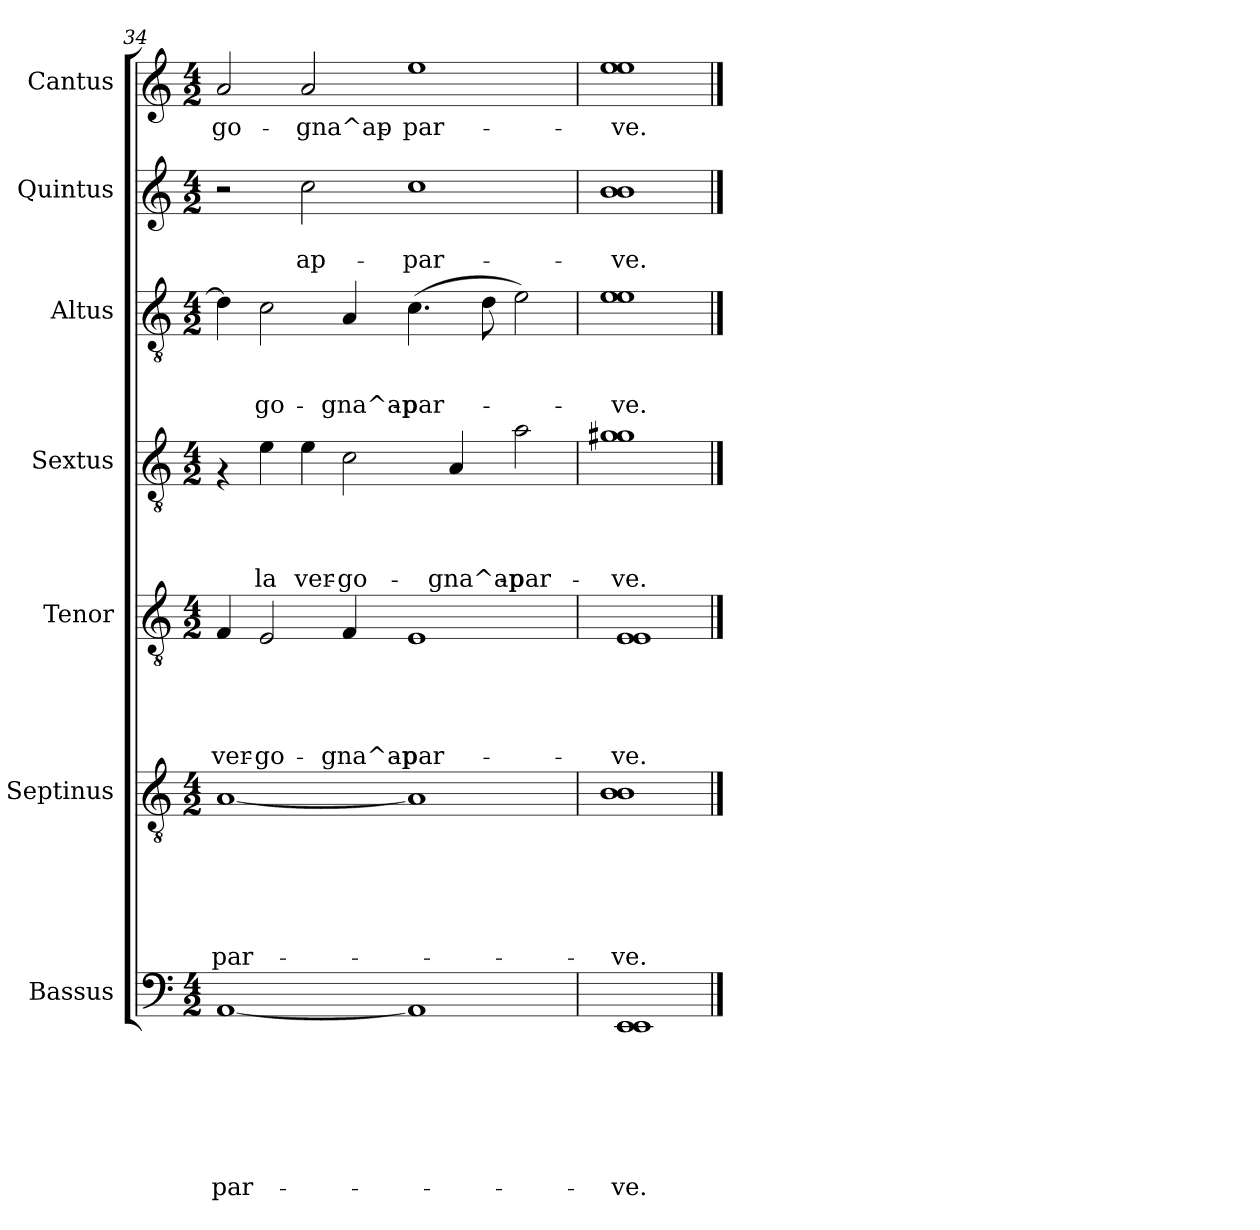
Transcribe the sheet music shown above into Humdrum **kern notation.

**kern	**text	**text	**text	**text	**text	**text	**text	**kern	**text	**text	**text	**text	**text	**text	**kern	**text	**text	**text	**text	**text	**kern	**text	**text	**text	**text	**kern	**text	**text	**text	**kern	**text	**text	**kern	**text
*part7	*part7	*part7	*part7	*part7	*part7	*part7	*part7	*part6	*part6	*part6	*part6	*part6	*part6	*part6	*part5	*part5	*part5	*part5	*part5	*part5	*part4	*part4	*part4	*part4	*part4	*part3	*part3	*part3	*part3	*part2	*part2	*part2	*part1	*part1
*staff7	*staff7	*staff7	*staff7	*staff7	*staff7	*staff7	*staff7	*staff6	*staff6	*staff6	*staff6	*staff6	*staff6	*staff6	*staff5	*staff5	*staff5	*staff5	*staff5	*staff5	*staff4	*staff4	*staff4	*staff4	*staff4	*staff3	*staff3	*staff3	*staff3	*staff2	*staff2	*staff2	*staff1	*staff1
*I"Bassus	*	*	*	*	*	*	*	*I"Septinus	*	*	*	*	*	*	*I"Tenor	*	*	*	*	*	*I"Sextus	*	*	*	*	*I"Altus	*	*	*	*I"Quintus	*	*	*I"Cantus	*
!!LO:PB:g=z
*clefF4	*	*	*	*	*	*	*	*clefGv2	*	*	*	*	*	*	*clefGv2	*	*	*	*	*	*clefGv2	*	*	*	*	*clefGv2	*	*	*	*clefG2	*	*	*clefG2	*
*k[]	*	*	*	*	*	*	*	*k[]	*	*	*	*	*	*	*k[]	*	*	*	*	*	*k[]	*	*	*	*	*k[]	*	*	*	*k[]	*	*	*k[]	*
*C:	*	*	*	*	*	*	*	*C:	*	*	*	*	*	*	*C:	*	*	*	*	*	*C:	*	*	*	*	*C:	*	*	*	*C:	*	*	*C:	*
*M4/2	*	*	*	*	*	*	*	*M4/2	*	*	*	*	*	*	*M4/2	*	*	*	*	*	*M4/2	*	*	*	*	*M4/2	*	*	*	*M4/2	*	*	*M4/2	*
=34	=34	=34	=34	=34	=34	=34	=34	=34	=34	=34	=34	=34	=34	=34	=34	=34	=34	=34	=34	=34	=34	=34	=34	=34	=34	=34	=34	=34	=34	=34	=34	=34	=34	=34
!	!	!	!	!	!	!	!LO:LY:b	!	!	!	!	!	!	!LO:LY:b	!	!	!	!	!	!LO:LY:b	!	!	!	!	!	!	!	!	!	!	!	!	!	!LO:LY:b
[<1AA	.	.	.	.	.	.	-par-	[<1A	.	.	.	.	.	-par-	4F/	.	.	.	.	ver-	4rF	.	.	.	.	4d\]	.	.	.	2r	.	.	2a/	-go-
!	!	!	!	!	!	!	!	!	!	!	!	!	!	!	!	!	!	!	!	!LO:LY:b	!	!	!	!	!LO:LY:b	!	!	!	!LO:LY:b	!	!	!	!	!
.	.	.	.	.	.	.	.	.	.	.	.	.	.	.	2E/	.	.	.	.	-go-	4e\	.	.	.	la	2c\	.	.	-go-	.	.	.	.	.
!	!	!	!	!	!	!	!	!	!	!	!	!	!	!	!	!	!	!	!	!	!	!	!	!	!LO:LY:b	!	!	!	!	!	!	!LO:LY:b	!	!LO:LY:b
.	.	.	.	.	.	.	.	.	.	.	.	.	.	.	.	.	.	.	.	.	4e\	.	.	.	ver-	.	.	.	.	2cc\	.	ap-	2a/	-gna^ap-
!	!	!	!	!	!	!	!	!	!	!	!	!	!	!	!	!	!	!	!	!LO:LY:b	!	!	!	!	!LO:LY:b	!	!	!	!LO:LY:b	!	!	!	!	!
.	.	.	.	.	.	.	.	.	.	.	.	.	.	.	4F/	.	.	.	.	-gna^ap-	2c\	.	.	.	-go-	4A/	.	.	-gna^ap-	.	.	.	.	.
!	!	!	!	!	!	!	!	!	!	!	!	!	!	!	!	!	!	!	!	!LO:LY:b	!	!	!	!	!	!	!	!	!LO:LY:b	!	!	!LO:LY:b	!	!LO:LY:b
1AA]	.	.	.	.	.	.	.	1A]	.	.	.	.	.	.	1E	.	.	.	.	-par-	.	.	.	.	.	(>4.c\	.	.	-par-	1cc	.	-par-	1ee	-par-
!	!	!	!	!	!	!	!	!	!	!	!	!	!	!	!	!	!	!	!	!	!	!	!	!	!LO:LY:b	!	!	!	!	!	!	!	!	!
.	.	.	.	.	.	.	.	.	.	.	.	.	.	.	.	.	.	.	.	.	4A/	.	.	.	-gna^ap-	.	.	.	.	.	.	.	.	.
.	.	.	.	.	.	.	.	.	.	.	.	.	.	.	.	.	.	.	.	.	.	.	.	.	.	8d\	.	.	.	.	.	.	.	.
!	!	!	!	!	!	!	!	!	!	!	!	!	!	!	!	!	!	!	!	!	!	!	!	!	!LO:LY:b	!	!	!	!	!	!	!	!	!
.	.	.	.	.	.	.	.	.	.	.	.	.	.	.	.	.	.	.	.	.	2a\	.	.	.	-par-	2e\)	.	.	.	.	.	.	.	.
=35	=35	=35	=35	=35	=35	=35	=35	=35	=35	=35	=35	=35	=35	=35	=35	=35	=35	=35	=35	=35	=35	=35	=35	=35	=35	=35	=35	=35	=35	=35	=35	=35	=35	=35
!	!	!	!	!	!	!	!LO:LY:b	!	!	!	!	!	!	!LO:LY:b	!	!	!	!	!	!LO:LY:b	!	!	!	!	!LO:LY:b	!	!	!	!LO:LY:b	!	!	!LO:LY:b	!	!LO:LY:b
1EE 1EE	.	.	.	.	.	.	-ve.	1B 1B	.	.	.	.	.	-ve.	1E 1E	.	.	.	.	-ve.	1g#X 1g#	.	.	.	-ve.	1e 1e	.	.	-ve.	1b 1b	.	-ve.	1ee 1ee	-ve.
==	==	==	==	==	==	==	==	==	==	==	==	==	==	==	==	==	==	==	==	==	==	==	==	==	==	==	==	==	==	==	==	==	==	==
*-	*-	*-	*-	*-	*-	*-	*-	*-	*-	*-	*-	*-	*-	*-	*-	*-	*-	*-	*-	*-	*-	*-	*-	*-	*-	*-	*-	*-	*-	*-	*-	*-	*-	*-
